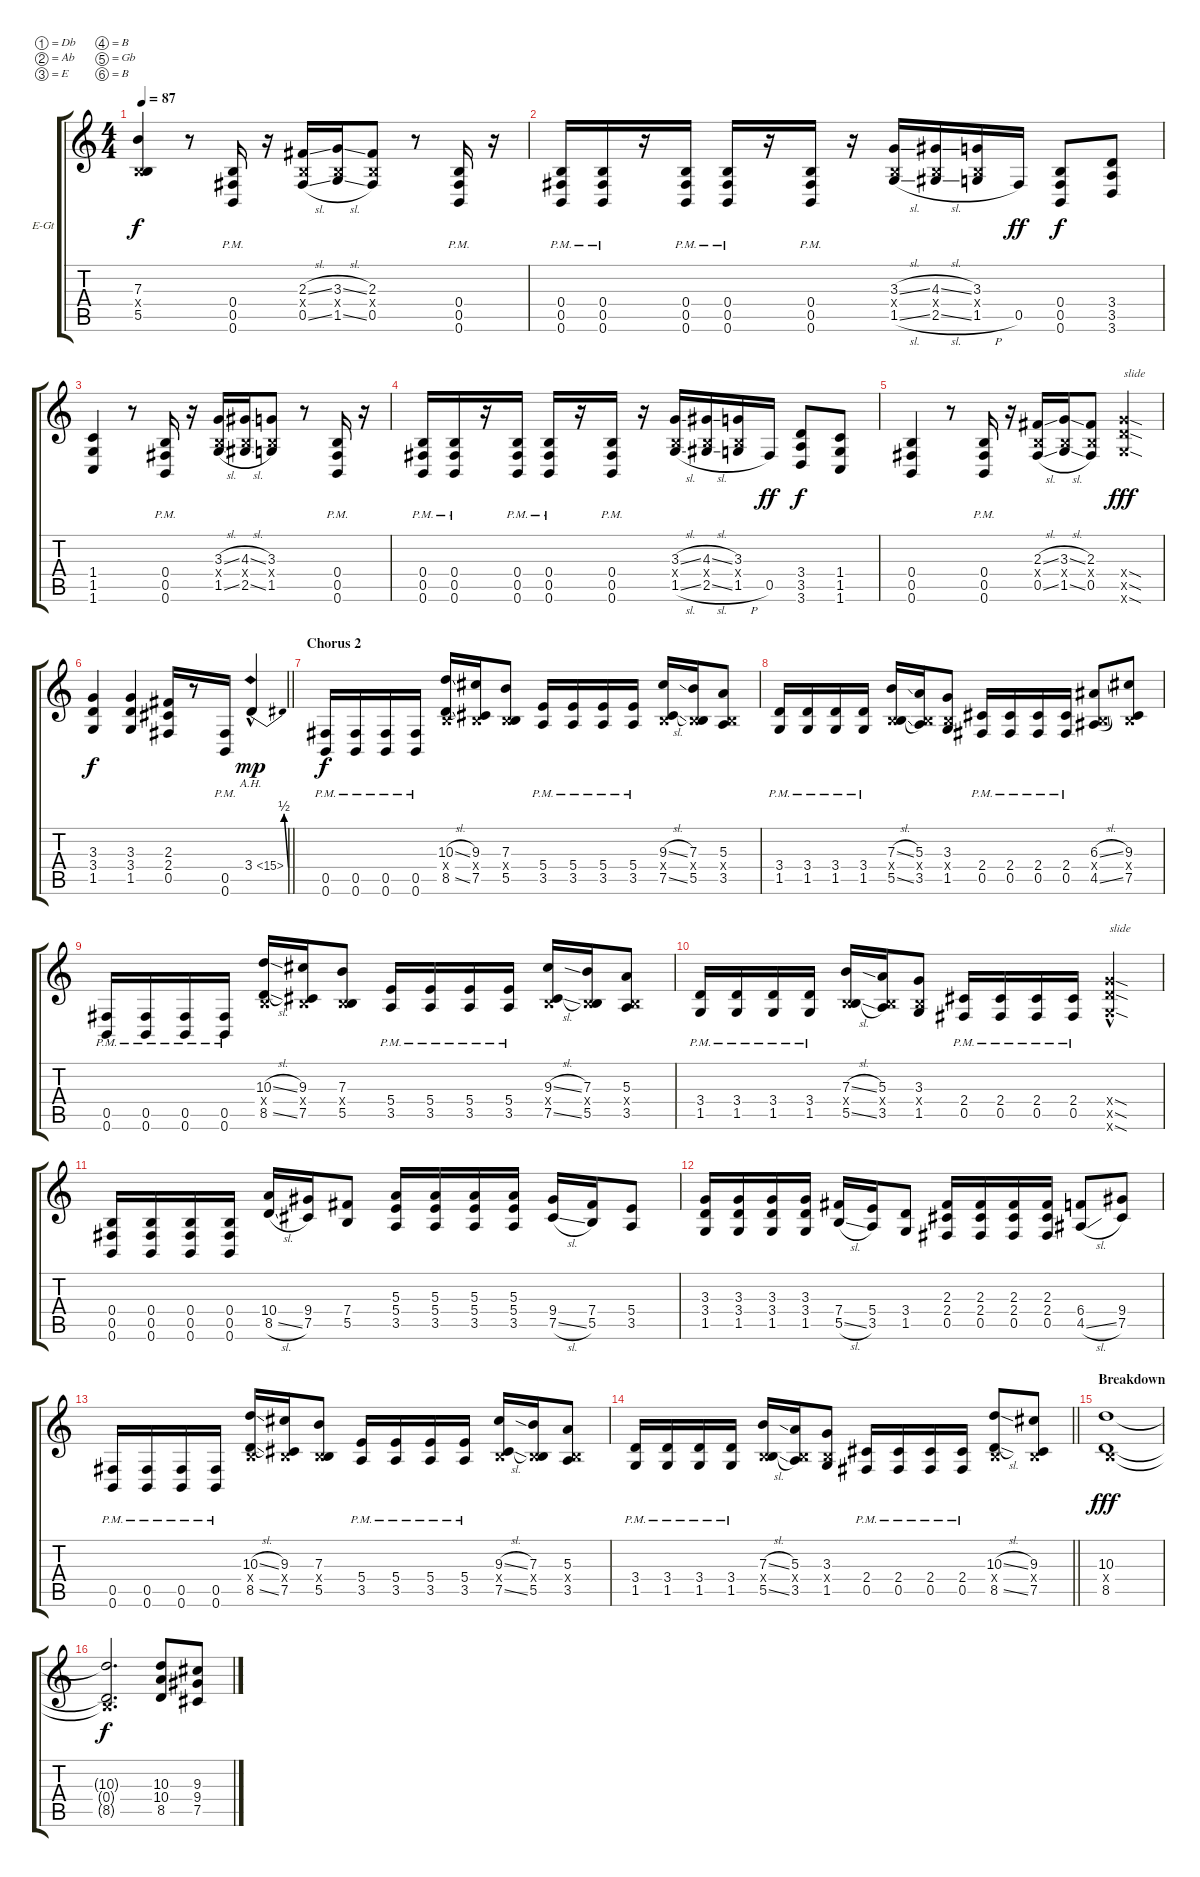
\bracketExtendMode groupsimilarinstruments
\firstSystemTrackNameOrientation horizontal
\otherSystemsTrackNameOrientation horizontal
\track ("Guitar 1" "E-Gt") {instrument distortionguitar}
\staff {score tabs}
\tuning (Db4 Ab3 E3 B2 Gb2 B1)
\ts (4 4)
\tempo 87
\clef g2
\ks c
(7.3 0.4{x} 5.5).4{dy f} r.8 (0.4{pm} 0.5{pm} 0.6{pm}).16 r.16 (2.3{sl} 0.4{x} 0.5{sl}).16 (3.3{sl} 0.4{x} 1.5{sl}).16 (2.3 0.4{x} 0.5).8 r.8 (0.4{pm} 0.5{pm} 0.6{pm}).16 r.16 |
(0.4{pm} 0.5{pm} 0.6{pm}).16 (0.4{pm} 0.5{pm} 0.6{pm}).16 r.16 (0.4{pm} 0.5{pm} 0.6{pm}).16 (0.4{pm} 0.5{pm} 0.6{pm}).16 r.16 (0.4{pm} 0.5{pm} 0.6{pm}).16 r.16 (3.3{sl} 0.4{x} 1.5{sl}).16 (4.3{sl} 0.4{x} 2.5{sl}).16 (3.3 0.4{x} 1.5{h}).16 0.5.16{dy ff} (0.4 0.5 0.6).8{dy f} (3.4 3.5 3.6).8 |
(1.4 1.5 1.6).4 r.8 (0.4{pm} 0.5{pm} 0.6{pm}).16 r.16 (3.3{sl} 0.4{x} 1.5{sl}).16 (4.3{sl} 0.4{x} 2.5{sl}).16 (3.3 0.4{x} 1.5).8 r.8 (0.4{pm} 0.5{pm} 0.6{pm}).16 r.16 |
(0.4{pm} 0.5{pm} 0.6{pm}).16 (0.4{pm} 0.5{pm} 0.6{pm}).16 r.16 (0.4{pm} 0.5{pm} 0.6{pm}).16 (0.4{pm} 0.5{pm} 0.6{pm}).16 r.16 (0.4{pm} 0.5{pm} 0.6{pm}).16 r.16 (3.3{sl} 0.4{x} 1.5{sl}).16 (4.3{sl} 0.4{x} 2.5{sl}).16 (3.3 0.4{x} 1.5{h}).16 0.5.16{dy ff} (3.4 3.5 3.6).8{dy f} (1.4 1.5 1.6).8 |
(0.4 0.5 0.6).4 r.8 (0.4{pm} 0.5{pm} 0.6{pm}).16 r.16 (2.3{sl} 0.4{x} 0.5{sl}).16 (3.3{sl} 0.4{x} 1.5{sl}).16 (2.3 0.4{x} 0.5).8 (8.4{sod x} 8.5{sod x} 8.6{sod x}).4{txt "slide" dy fff} |
\barLineRight lightlight
(3.3 3.4 1.5).4{dy f} (3.3 3.4 1.5).4 (2.3 2.4 0.5).16 r.8 (0.5{pm} 0.6).16 3.4{be (bend 0 0 60 2) ah 12 hac}.4{dy mp} |
\section ("" "Chorus 2")
(0.5{pm} 0.6{pm}).16{dy f} (0.5{pm} 0.6{pm}).16 (0.5{pm} 0.6{pm}).16 (0.5{pm} 0.6{pm}).16 (10.3{sl} 0.4{x} 8.5{sl}).16 (9.3 0.4{x} 7.5).16 (7.3 0.4{x} 5.5).8 (5.4{pm} 3.5{pm}).16 (5.4{pm} 3.5{pm}).16 (5.4{pm} 3.5{pm}).16 (5.4{pm} 3.5{pm}).16 (9.3{sl} 0.4{x} 7.5{sl}).16 (7.3 0.4{x} 5.5).16 (5.3 0.4{x} 3.5).8 |
(3.4{pm} 1.5{pm}).16 (3.4{pm} 1.5{pm}).16 (3.4{pm} 1.5{pm}).16 (3.4{pm} 1.5{pm}).16 (7.3{sl} 0.4{x} 5.5{sl}).16 (5.3 0.4{x} 3.5).16 (3.3 0.4{x} 1.5).8 (2.4{pm} 0.5{pm}).16 (2.4{pm} 0.5{pm}).16 (2.4{pm} 0.5{pm}).16 (2.4{pm} 0.5{pm}).16 (6.3{sl} 0.4{x} 4.5{sl}).8 (9.3 0.4{x} 7.5).8 |
(0.5{pm} 0.6{pm}).16 (0.5{pm} 0.6{pm}).16 (0.5{pm} 0.6{pm}).16 (0.5{pm} 0.6{pm}).16 (10.3{sl} 0.4{x} 8.5{sl}).16 (9.3 0.4{x} 7.5).16 (7.3 0.4{x} 5.5).8 (5.4{pm} 3.5{pm}).16 (5.4{pm} 3.5{pm}).16 (5.4{pm} 3.5{pm}).16 (5.4{pm} 3.5{pm}).16 (9.3{sl} 0.4{x} 7.5{sl}).16 (7.3 0.4{x} 5.5).16 (5.3 0.4{x} 3.5).8 |
(3.4{pm} 1.5{pm}).16 (3.4{pm} 1.5{pm}).16 (3.4{pm} 1.5{pm}).16 (3.4{pm} 1.5{pm}).16 (7.3{sl} 0.4{x} 5.5{sl}).16 (5.3 0.4{x} 3.5).16 (3.3 0.4{x} 1.5).8 (2.4{pm} 0.5{pm}).16 (2.4{pm} 0.5{pm}).16 (2.4{pm} 0.5{pm}).16 (2.4{pm} 0.5{pm}).16 (8.4{sod hac x} 8.5{sod hac x} 8.6{sod hac x}).4{txt "slide"} |
(0.4 0.5 0.6).16 (0.4 0.5 0.6).16 (0.4 0.5 0.6).16 (0.4 0.5 0.6).16 (10.4 8.5{sl}).16 (9.4 7.5).16 (7.4 5.5).8 (5.3 5.4 3.5).16 (5.3 5.4 3.5).16 (5.3 5.4 3.5).16 (5.3 5.4 3.5).16 (9.4 7.5{sl}).16 (7.4 5.5).16 (5.4 3.5).8 |
(3.3 3.4 1.5).16 (3.3 3.4 1.5).16 (3.3 3.4 1.5).16 (3.3 3.4 1.5).16 (7.4 5.5{sl}).16 (5.4 3.5).16 (3.4 1.5).8 (2.3 2.4 0.5).16 (2.3 2.4 0.5).16 (2.3 2.4 0.5).16 (2.3 2.4 0.5).16 (6.4 4.5{sl}).8 (9.4 7.5).8 |
(0.5{pm} 0.6{pm}).16 (0.5{pm} 0.6{pm}).16 (0.5{pm} 0.6{pm}).16 (0.5{pm} 0.6{pm}).16 (10.3{sl} 0.4{x} 8.5{sl}).16 (9.3 0.4{x} 7.5).16 (7.3 0.4{x} 5.5).8 (5.4{pm} 3.5{pm}).16 (5.4{pm} 3.5{pm}).16 (5.4{pm} 3.5{pm}).16 (5.4{pm} 3.5{pm}).16 (9.3{sl} 0.4{x} 7.5{sl}).16 (7.3 0.4{x} 5.5).16 (5.3 0.4{x} 3.5).8 |
\barLineRight lightlight
(3.4{pm} 1.5{pm}).16 (3.4{pm} 1.5{pm}).16 (3.4{pm} 1.5{pm}).16 (3.4{pm} 1.5{pm}).16 (7.3{sl} 0.4{x} 5.5{sl}).16 (5.3 0.4{x} 3.5).16 (3.3 0.4{x} 1.5).8 (2.4{pm} 0.5{pm}).16 (2.4{pm} 0.5{pm}).16 (2.4{pm} 0.5{pm}).16 (2.4{pm} 0.5{pm}).16 (10.3{sl} 0.4{x} 8.5{sl}).8 (9.3 0.4{x} 7.5).8 |
\section ("" "Breakdown")
(10.3 0.4{x} 8.5).1{dy fff} |
(10.3{t} 0.4{x t} 8.5{t}).2{d dy f} (10.3 10.4 8.5).8 (9.3 9.4 7.5).8
